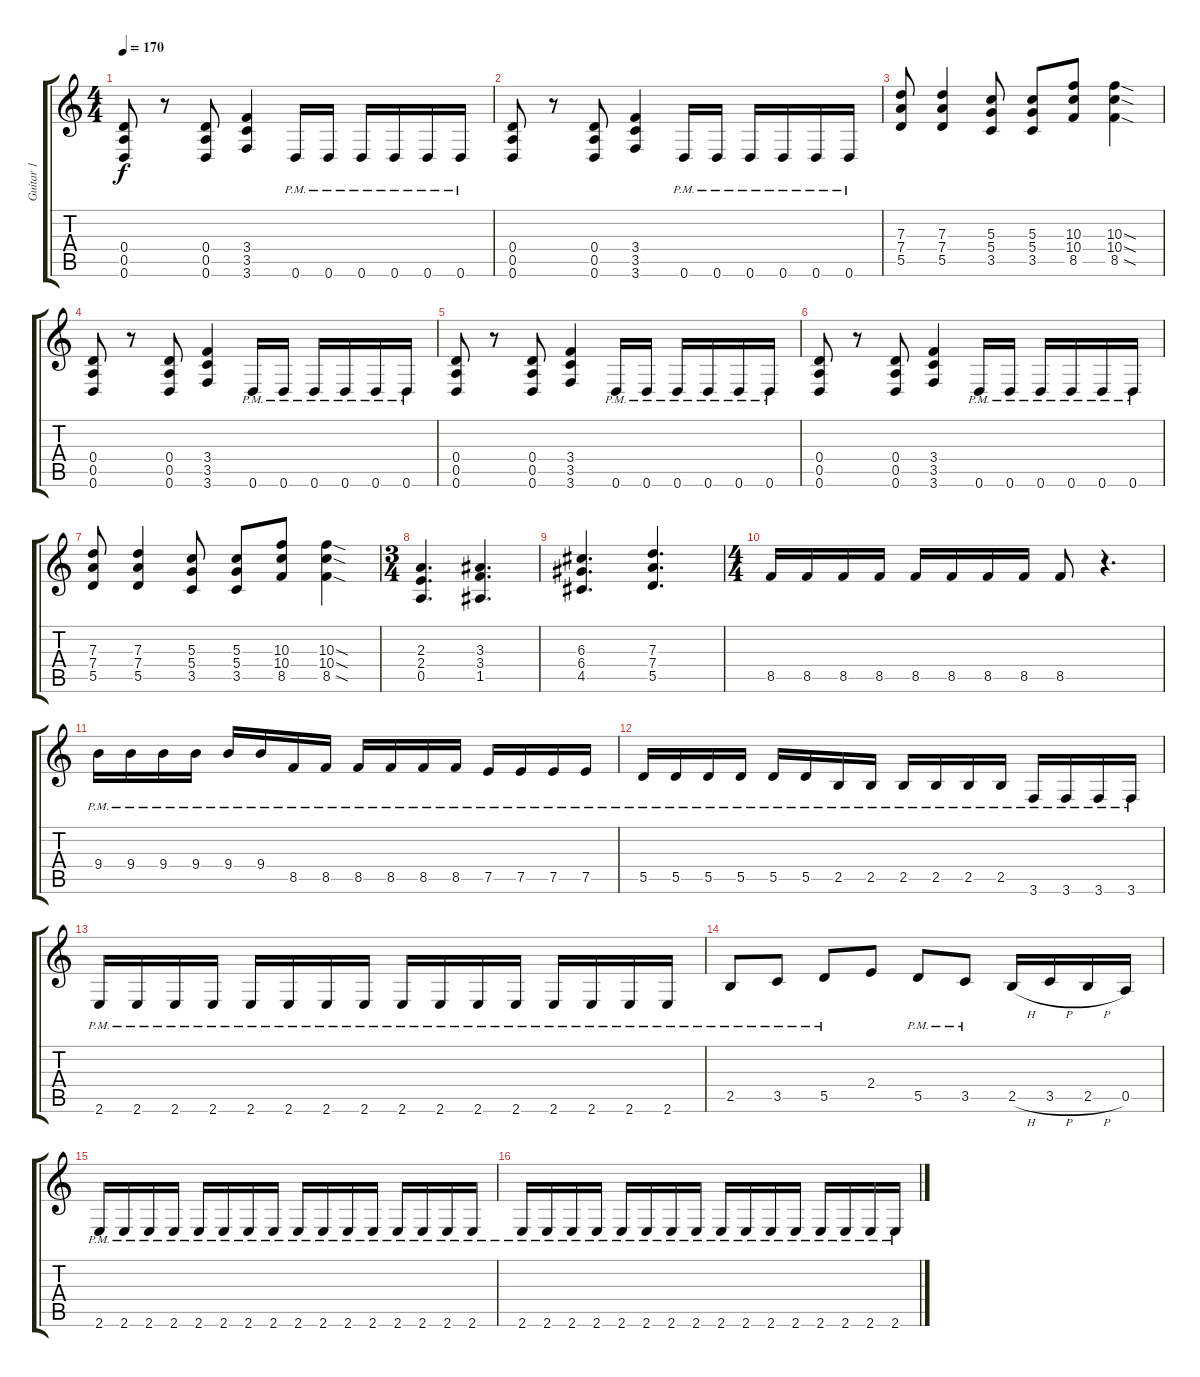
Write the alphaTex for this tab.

\track ("Guitar 1" "Guitar 1") {instrument acousticguitarsteel}
\staff {score tabs}
\tuning (E4 B3 G3 D3 A2 D2) {hide}
\ts (4 4)
\tempo 170
\clef g2
\ks c
(0.4 0.5 0.6).8{dy f} r.8 (0.4 0.5 0.6).8 (3.4 3.5 3.6).4 0.6{pm}.16 0.6{pm}.16 0.6{pm}.16 0.6{pm}.16 0.6{pm}.16 0.6{pm}.16 |
(0.4 0.5 0.6).8 r.8 (0.4 0.5 0.6).8 (3.4 3.5 3.6).4 0.6{pm}.16 0.6{pm}.16 0.6{pm}.16 0.6{pm}.16 0.6{pm}.16 0.6{pm}.16 |
(7.3 7.4 5.5).8 (7.3 7.4 5.5).4 (5.3 5.4 3.5).8 (5.3 5.4 3.5).8 (10.3 10.4 8.5).8 (10.3{sod} 10.4{sod} 8.5{sod}).4 |
(0.4 0.5 0.6).8 r.8 (0.4 0.5 0.6).8 (3.4 3.5 3.6).4 0.6{pm}.16 0.6{pm}.16 0.6{pm}.16 0.6{pm}.16 0.6{pm}.16 0.6{pm}.16 |
(0.4 0.5 0.6).8 r.8 (0.4 0.5 0.6).8 (3.4 3.5 3.6).4 0.6{pm}.16 0.6{pm}.16 0.6{pm}.16 0.6{pm}.16 0.6{pm}.16 0.6{pm}.16 |
(0.4 0.5 0.6).8 r.8 (0.4 0.5 0.6).8 (3.4 3.5 3.6).4 0.6{pm}.16 0.6{pm}.16 0.6{pm}.16 0.6{pm}.16 0.6{pm}.16 0.6{pm}.16 |
(7.3 7.4 5.5).8 (7.3 7.4 5.5).4 (5.3 5.4 3.5).8 (5.3 5.4 3.5).8 (10.3 10.4 8.5).8 (10.3{sod} 10.4{sod} 8.5{sod}).4 |
\ts (3 4)
(2.3 2.4 0.5).4{d} (3.3 3.4 1.5).4{d} |
(6.3 6.4 4.5).4{d} (7.3 7.4 5.5).4{d} |
\ts (4 4)
8.5.16 8.5.16 8.5.16 8.5.16 8.5.16 8.5.16 8.5.16 8.5.16 8.5.8 r.4{d} |
9.4{pm}.16 9.4{pm}.16 9.4{pm}.16 9.4{pm}.16 9.4{pm}.16 9.4{pm}.16 8.5{pm}.16 8.5{pm}.16 8.5{pm}.16 8.5{pm}.16 8.5{pm}.16 8.5{pm}.16 7.5{pm}.16 7.5{pm}.16 7.5{pm}.16 7.5{pm}.16 |
5.5{pm}.16 5.5{pm}.16 5.5{pm}.16 5.5{pm}.16 5.5{pm}.16 5.5{pm}.16 2.5{pm}.16 2.5{pm}.16 2.5{pm}.16 2.5{pm}.16 2.5{pm}.16 2.5{pm}.16 3.6{pm}.16 3.6{pm}.16 3.6{pm}.16 3.6{pm}.16 |
2.6{pm}.16 2.6{pm}.16 2.6{pm}.16 2.6{pm}.16 2.6{pm}.16 2.6{pm}.16 2.6{pm}.16 2.6{pm}.16 2.6{pm}.16 2.6{pm}.16 2.6{pm}.16 2.6{pm}.16 2.6{pm}.16 2.6{pm}.16 2.6{pm}.16 2.6{pm}.16 |
2.5{pm}.8 3.5{pm}.8 5.5{pm}.8 2.4.8 5.5{pm}.8 3.5{pm}.8 2.5{h}.16 3.5{h}.16 2.5{h}.16 0.5.16 |
2.6{pm}.16 2.6{pm}.16 2.6{pm}.16 2.6{pm}.16 2.6{pm}.16 2.6{pm}.16 2.6{pm}.16 2.6{pm}.16 2.6{pm}.16 2.6{pm}.16 2.6{pm}.16 2.6{pm}.16 2.6{pm}.16 2.6{pm}.16 2.6{pm}.16 2.6{pm}.16 |
2.6{pm}.16 2.6{pm}.16 2.6{pm}.16 2.6{pm}.16 2.6{pm}.16 2.6{pm}.16 2.6{pm}.16 2.6{pm}.16 2.6{pm}.16 2.6{pm}.16 2.6{pm}.16 2.6{pm}.16 2.6{pm}.16 2.6{pm}.16 2.6{pm}.16 2.6{pm}.16
